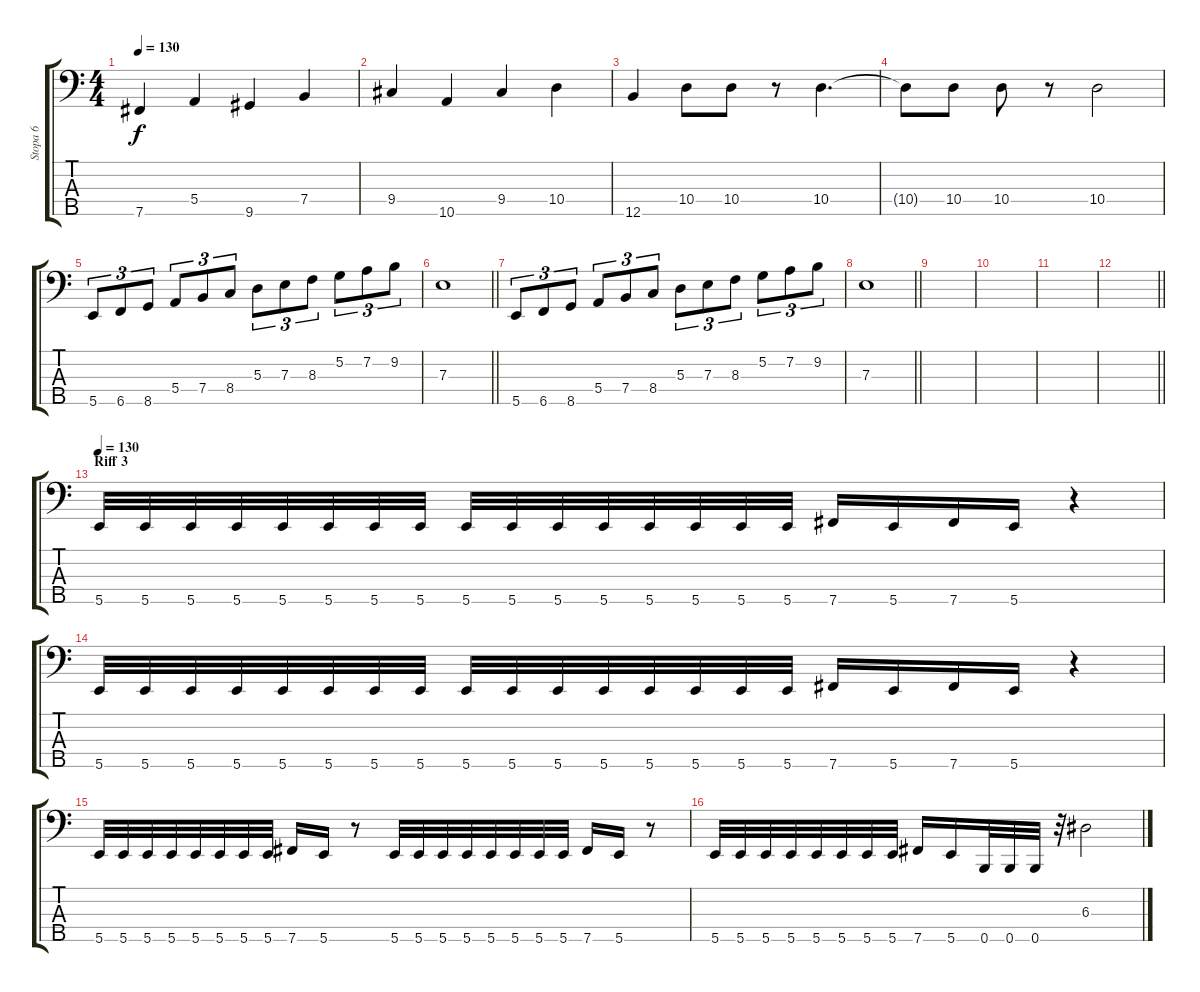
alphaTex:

\track ("Stopa 6" "Stopa 6") {instrument electricbassfinger}
\staff {score tabs}
\tuning (G2 D2 A1 E1 B0) {hide}
\ts (4 4)
\tempo 130
\clef f4
\ks c
7.5.4{dy f} 5.4.4 9.5.4 7.4.4 |
9.4.4 10.5.4 9.4.4 10.4.4 |
12.5.4 10.4.8 10.4.8 r.8 10.4.4{d} |
10.4{t}.8 10.4.8 10.4.8 r.8 10.4.2 |
5.5.8{tu (3 2)} 6.5.8{tu (3 2)} 8.5.8{tu (3 2)} 5.4.8{tu (3 2)} 7.4.8{tu (3 2)} 8.4.8{tu (3 2)} 5.3.8{tu (3 2)} 7.3.8{tu (3 2)} 8.3.8{tu (3 2)} 5.2.8{tu (3 2)} 7.2.8{tu (3 2)} 9.2.8{tu (3 2)} |
\barLineRight lightlight
7.3.1 |
5.5.8{tu (3 2)} 6.5.8{tu (3 2)} 8.5.8{tu (3 2)} 5.4.8{tu (3 2)} 7.4.8{tu (3 2)} 8.4.8{tu (3 2)} 5.3.8{tu (3 2)} 7.3.8{tu (3 2)} 8.3.8{tu (3 2)} 5.2.8{tu (3 2)} 7.2.8{tu (3 2)} 9.2.8{tu (3 2)} |
\barLineRight lightlight
7.3.1 |
|
|
|
\barLineRight lightlight
|
\section ("" "Riff 3")
\tempo 130
5.5.32 5.5.32 5.5.32 5.5.32 5.5.32 5.5.32 5.5.32 5.5.32 5.5.32 5.5.32 5.5.32 5.5.32 5.5.32 5.5.32 5.5.32 5.5.32 7.5.16 5.5.16 7.5.16 5.5.16 r.4 |
5.5.32 5.5.32 5.5.32 5.5.32 5.5.32 5.5.32 5.5.32 5.5.32 5.5.32 5.5.32 5.5.32 5.5.32 5.5.32 5.5.32 5.5.32 5.5.32 7.5.16 5.5.16 7.5.16 5.5.16 r.4 |
5.5.32 5.5.32 5.5.32 5.5.32 5.5.32 5.5.32 5.5.32 5.5.32 7.5.16 5.5.16 r.8 5.5.32 5.5.32 5.5.32 5.5.32 5.5.32 5.5.32 5.5.32 5.5.32 7.5.16 5.5.16 r.8 |
5.5.32 5.5.32 5.5.32 5.5.32 5.5.32 5.5.32 5.5.32 5.5.32 7.5.16 5.5.16 0.5.32 0.5.32 0.5.32 r.32 6.3.2
